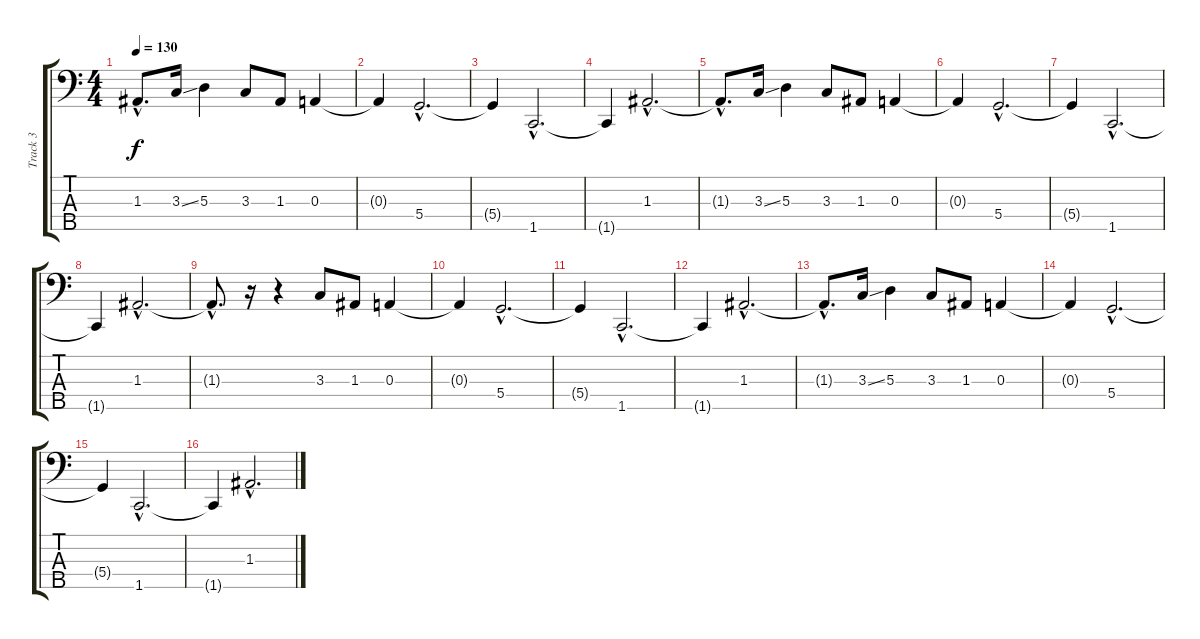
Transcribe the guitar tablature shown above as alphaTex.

\track ("Track 3" "Track 3") {instrument electricbassfinger}
\staff {score tabs}
\tuning (G2 D2 A1 D1 B0) {hide}
\ts (4 4)
\tempo 130
\clef f4
\ks c
1.3{hac t}.8{d dy f} 3.3{ss}.16 5.3.4 3.3.8 1.3.8 0.3.4 |
0.3{t}.4 5.4{hac}.2{d} |
5.4{t}.4 1.5{hac}.2{d} |
1.5{t}.4 1.3{hac}.2{d} |
1.3{hac t}.8{d} 3.3{ss}.16 5.3.4 3.3.8 1.3.8 0.3.4 |
0.3{t}.4 5.4{hac}.2{d} |
5.4{t}.4 1.5{hac}.2{d} |
1.5{t}.4 1.3{hac}.2{d} |
1.3{hac t}.8{d} r.16 r.4 3.3.8 1.3.8 0.3.4 |
0.3{t}.4 5.4{hac}.2{d} |
5.4{t}.4 1.5{hac}.2{d} |
1.5{t}.4 1.3{hac}.2{d} |
1.3{hac t}.8{d} 3.3{ss}.16 5.3.4 3.3.8 1.3.8 0.3.4 |
0.3{t}.4 5.4{hac}.2{d} |
5.4{t}.4 1.5{hac}.2{d} |
1.5{t}.4 1.3{hac}.2{d}
